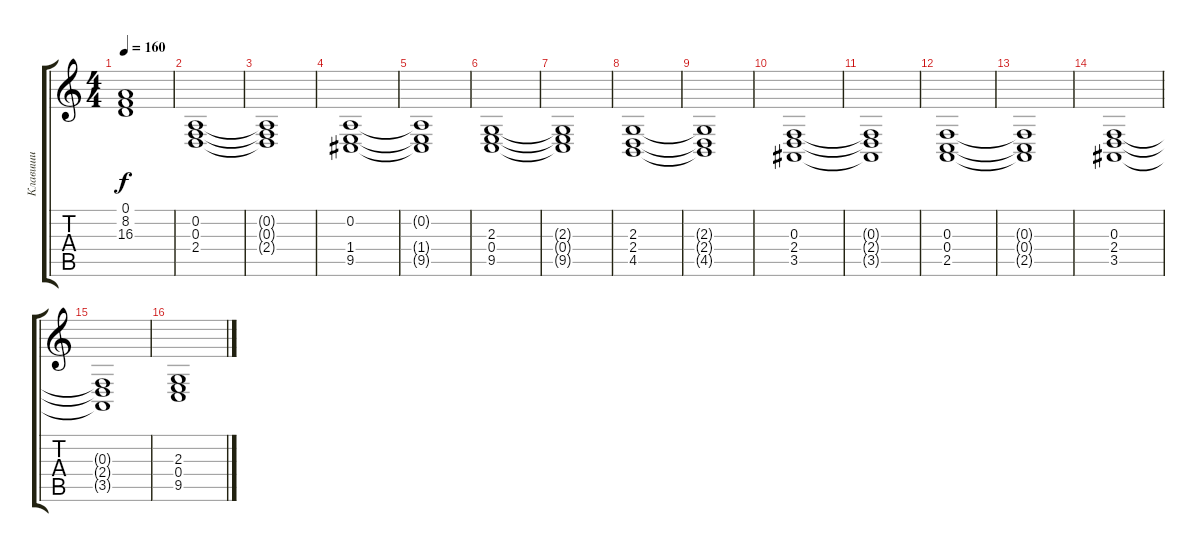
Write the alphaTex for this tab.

\track ("Клавиши" "Клавиши") {instrument choiraahs}
\staff {score tabs}
\tuning (D4 A3 F3 C3 G2 D2) {hide}
\ts (4 4)
\tempo 160
\clef g2
\ks c
(0.1 8.2 16.3).1{dy f} |
(0.2 0.3 2.4).1 |
(0.2{t} 0.3{t} 2.4{t}).1 |
(0.2 1.4 9.5).1 |
(0.2{t} 1.4{t} 9.5{t}).1 |
(2.3 0.4 9.5).1 |
(2.3{t} 0.4{t} 9.5{t}).1 |
(2.3 2.4 4.5).1 |
(2.3{t} 2.4{t} 4.5{t}).1 |
(0.3 2.4 3.5).1 |
(0.3{t} 2.4{t} 3.5{t}).1 |
(0.3 0.4 2.5).1 |
(0.3{t} 0.4{t} 2.5{t}).1 |
(0.3 2.4 3.5).1 |
(0.3{t} 2.4{t} 3.5{t}).1 |
(2.3 0.4 9.5).1
